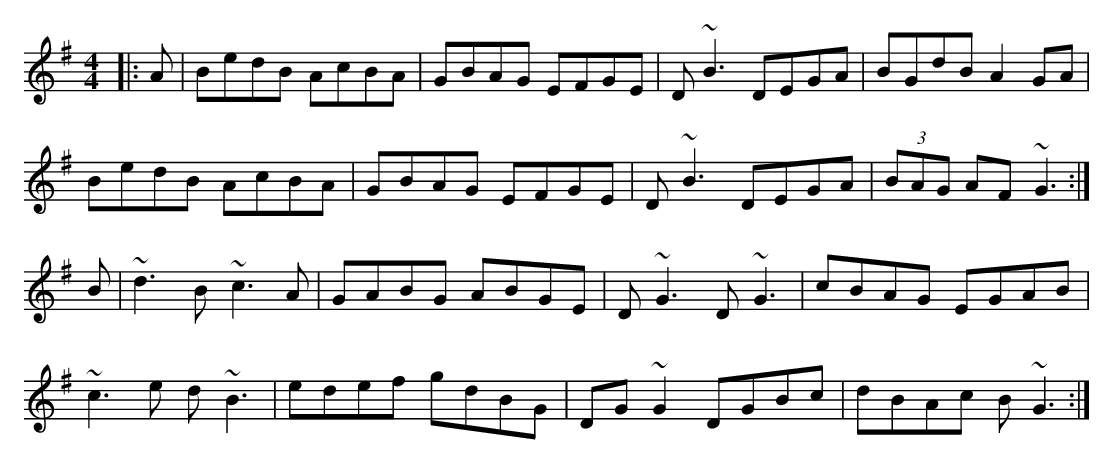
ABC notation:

X:1
M:4/4
K:G
|:A|BedB AcBA|GBAG EFGE|D~B3 DEGA|BGdB A2GA|
BedB AcBA|GBAG EFGE|D~B3 DEGA|(3BAG AF ~G3:|
B|~d3B ~c3A|GABG ABGE|D~G3 D~G3|cBAG EGAB|
~c3e d~B3|edef gdBG|DG~G2 DGBc|dBAc B~G3:|
